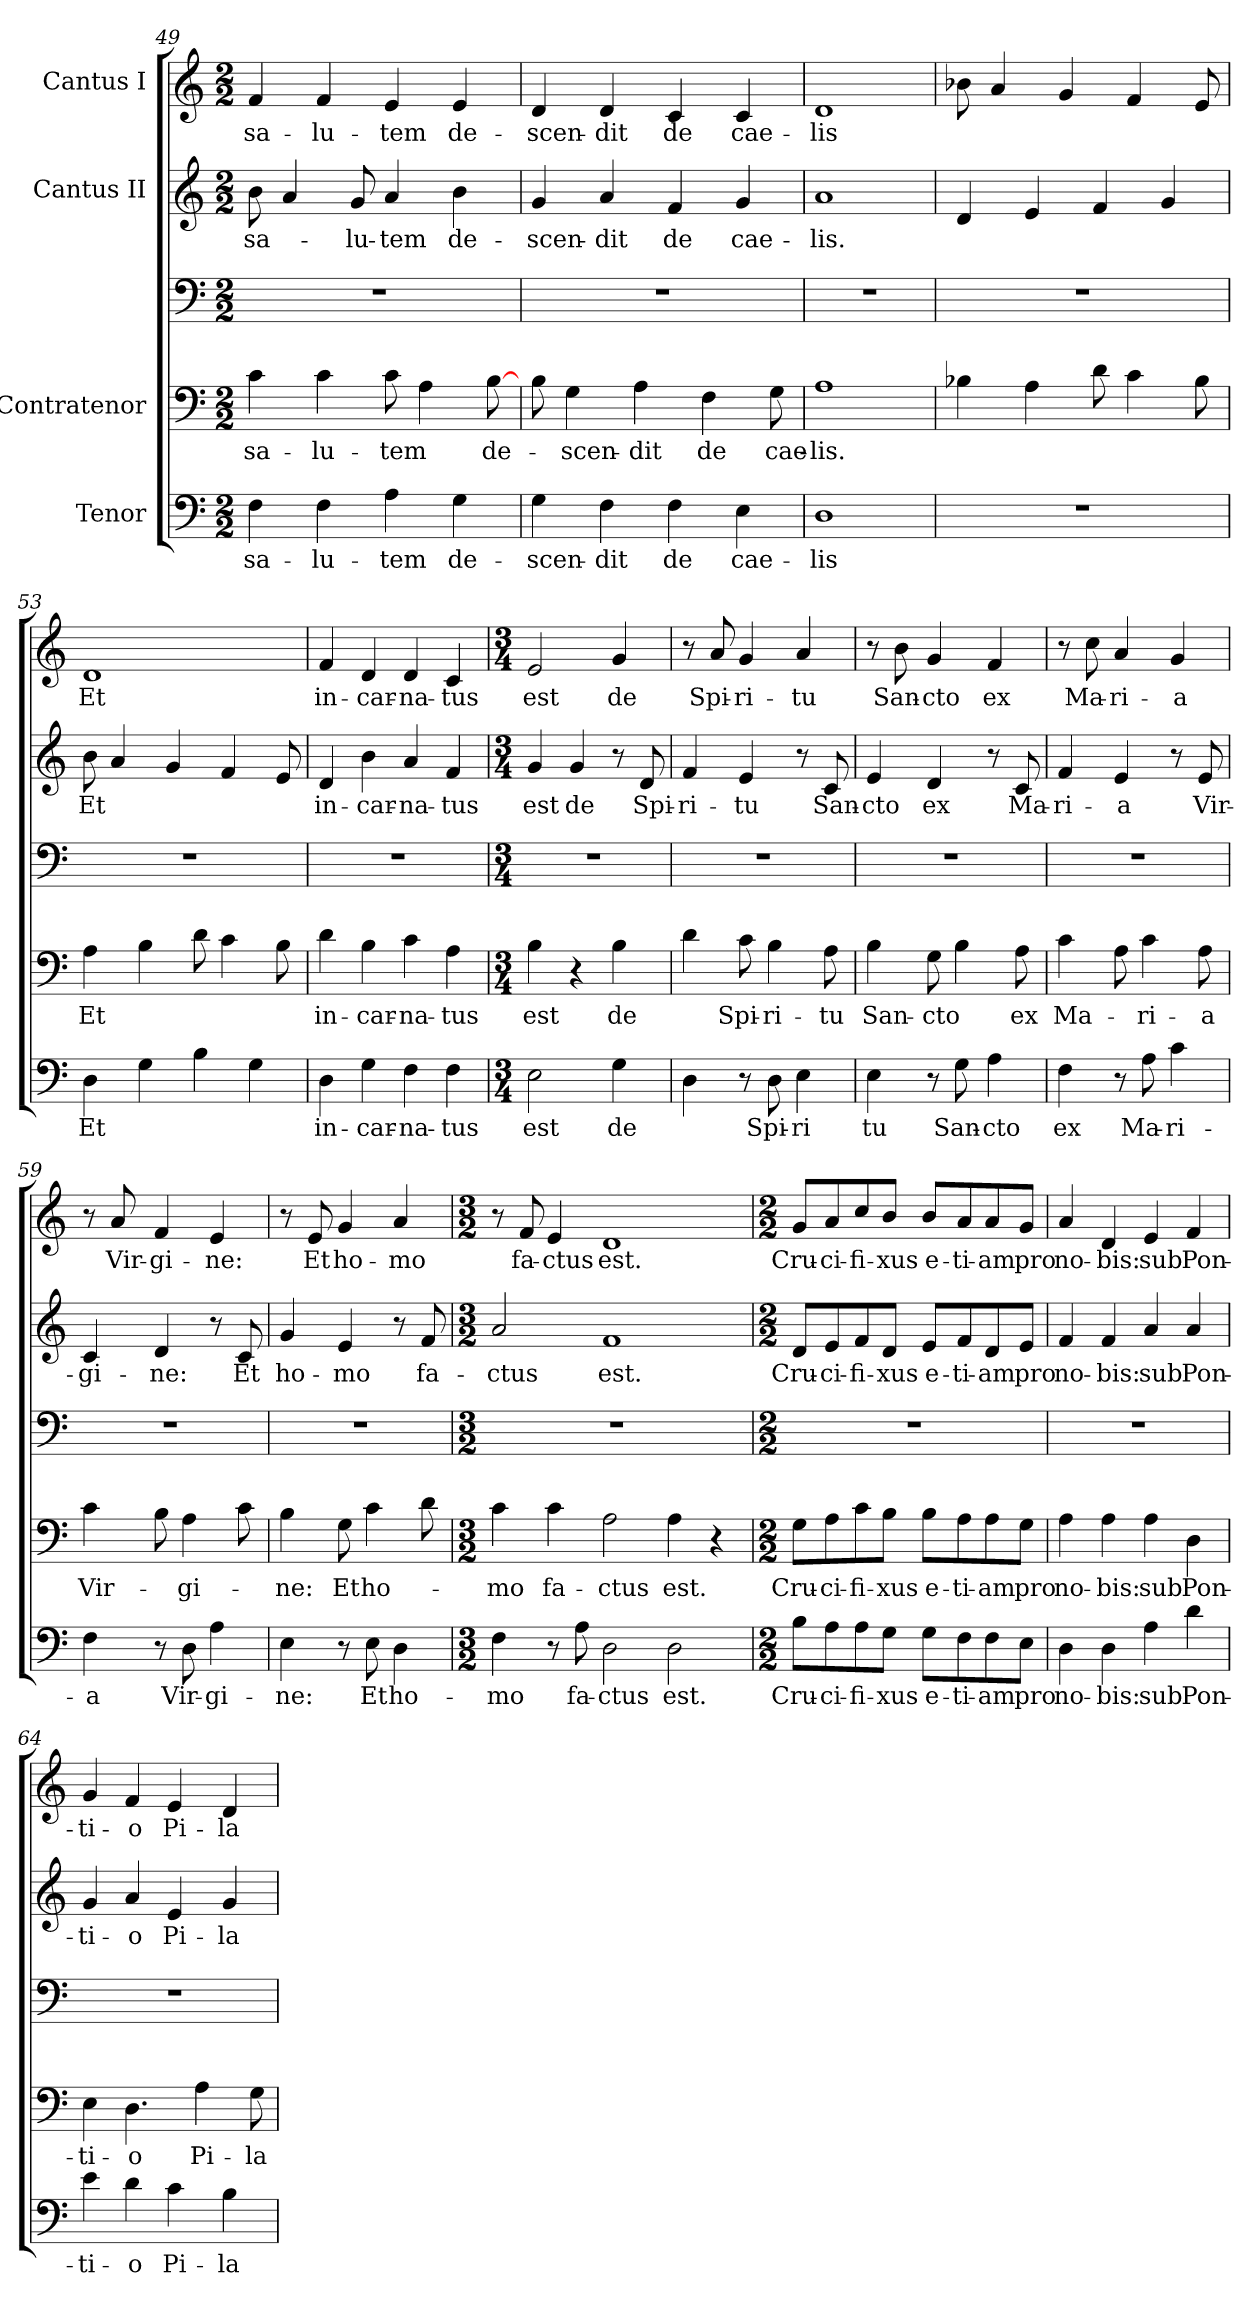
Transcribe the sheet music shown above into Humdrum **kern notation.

**kern	**text	**kern	**text	**kern	**kern	**text	**kern	**text
*part4	*part4	*part3	*part3	*part3	*part2	*part2	*part1	*part1
*staff5	*staff5	*staff4	*staff4	*staff3	*staff2	*staff2	*staff1	*staff1
*I"Tenor	*	*I"Contratenor	*	*	*I"Cantus II	*	*I"Cantus I	*
*clefF4	*	*clefF4	*	*clefF4	*clefG2	*	*clefG2	*
*k[]	*	*k[]	*	*k[]	*k[]	*	*k[]	*
*C:	*	*C:	*	*C:	*C:	*	*C:	*
*M2/2	*	*M2/2	*	*M2/2	*M2/2	*	*M2/2	*
=49	=49	=49	=49	=49	=49	=49	=49	=49
!	!LO:LY:b:color=#000000	!	!LO:LY:b:color=#000000	!	!	!LO:LY:b:color=#000000	!	!LO:LY:b:color=#000000
4Fi\	sa-	4ci\	sa-	1r	8bi\L	sa-	4fi/	sa-
.	.	.	.	.	4ai/	.	.	.
!	!LO:LY:b:color=#000000	!	!LO:LY:b:color=#000000	!	!	!	!	!LO:LY:b:color=#000000
4Fi\	-lu-	4ci\	-lu-	.	.	.	4fi/	-lu-
!	!	!	!	!	!	!LO:LY:b:color=#000000	!	!
.	.	.	.	.	8gi/L	-lu-	.	.
!	!LO:LY:b:color=#000000	!	!LO:LY:b:color=#000000	!	!	!LO:LY:b:color=#000000	!	!LO:LY:b:color=#000000
4Ai\	-tem	8ci\L	-tem	.	4ai/	-tem	4ei/	-tem
.	.	4Ai\	.	.	.	.	.	.
!	!LO:LY:b:color=#000000	!	!	!	!	!LO:LY:b:color=#000000	!	!LO:LY:b:color=#000000
4Gi\	de-	.	.	.	4bi\	de-	4ei/	de-
!	!	!	!LO:LY:b:color=#000000	!	!	!	!	!
.	.	[8Bi\L	de-	.	.	.	.	.
=50	=50	=50	=50	=50	=50	=50	=50	=50
!	!LO:LY:b:color=#000000	!	!	!	!	!LO:LY:b:color=#000000	!	!LO:LY:b:color=#000000
4Gi\	-scen-	8Bi\L	.	1r	4gi/	-scen-	4di/	-scen-
!	!	!	!LO:LY:b:color=#000000	!	!	!	!	!
.	.	4Gi\	-scen-	.	.	.	.	.
!	!LO:LY:b:color=#000000	!	!	!	!	!LO:LY:b:color=#000000	!	!LO:LY:b:color=#000000
4Fi\	-dit	.	.	.	4ai/	-dit	4di/	-dit
!	!	!	!LO:LY:b:color=#000000	!	!	!	!	!
.	.	4Ai\	-dit	.	.	.	.	.
!	!LO:LY:b:color=#000000	!	!	!	!	!LO:LY:b:color=#000000	!	!LO:LY:b:color=#000000
4Fi\	de	.	.	.	4fi/	de	4ci/	de
!	!	!	!LO:LY:b:color=#000000	!	!	!	!	!
.	.	4Fi\	de	.	.	.	.	.
!	!LO:LY:b:color=#000000	!	!	!	!	!LO:LY:b:color=#000000	!	!LO:LY:b:color=#000000
4Ei\	cae-	.	.	.	4gi/	cae-	4ci/	cae-
!	!	!	!LO:LY:b:color=#000000	!	!	!	!	!
.	.	8Gi\L	cae-	.	.	.	.	.
=51	=51	=51	=51	=51	=51	=51	=51	=51
!	!LO:LY:b:color=#000000	!	!LO:LY:b:color=#000000	!	!	!LO:LY:b:color=#000000	!	!LO:LY:b:color=#000000
1Di\	-lis	1Ai\	-lis.	1r	1ai/	-lis.	1di/	-lis
!!LO:LB:g=z
=52	=52	=52	=52	=52	=52	=52	=52	=52
1r	.	4B-Xi\	.	1r	4di/	.	8b-Xi\L	.
.	.	.	.	.	.	.	4ai/	.
.	.	4Ai\	.	.	4ei/	.	.	.
.	.	.	.	.	.	.	4gi/	.
.	.	8di\L	.	.	4fi/	.	.	.
.	.	4ci\	.	.	.	.	4fi/	.
.	.	.	.	.	4gi/	.	.	.
.	.	8B-i\L	.	.	.	.	8ei/L	.
=53	=53	=53	=53	=53	=53	=53	=53	=53
!	!LO:LY:b:color=#000000	!	!LO:LY:b:color=#000000	!	!	!LO:LY:b:color=#000000	!	!LO:LY:b:color=#000000
4Di\	Et	4Ai\	Et	1r	8bi\L	Et	1di/	Et
.	.	.	.	.	4ai/	.	.	.
4Gi\	.	4Bi\	.	.	.	.	.	.
.	.	.	.	.	4gi/	.	.	.
4Bi\	.	8di\L	.	.	.	.	.	.
.	.	4ci\	.	.	4fi/	.	.	.
4Gi\	.	.	.	.	.	.	.	.
.	.	8Bi\L	.	.	8ei/L	.	.	.
=54	=54	=54	=54	=54	=54	=54	=54	=54
!	!LO:LY:b:color=#000000	!	!LO:LY:b:color=#000000	!	!	!LO:LY:b:color=#000000	!	!LO:LY:b:color=#000000
4Di\	in-	4di\	in-	1r	4di/	in-	4fi/	in-
!	!LO:LY:b:color=#000000	!	!LO:LY:b:color=#000000	!	!	!LO:LY:b:color=#000000	!	!LO:LY:b:color=#000000
4Gi\	-car-	4Bi\	-car-	.	4bi\	-car-	4di/	-car-
!	!LO:LY:b:color=#000000	!	!LO:LY:b:color=#000000	!	!	!LO:LY:b:color=#000000	!	!LO:LY:b:color=#000000
4Fi\	-na-	4ci\	-na-	.	4ai/	-na-	4di/	-na-
!	!LO:LY:b:color=#000000	!	!LO:LY:b:color=#000000	!	!	!LO:LY:b:color=#000000	!	!LO:LY:b:color=#000000
4Fi\	-tus	4Ai\	-tus	.	4fi/	-tus	4ci/	-tus
=55	=55	=55	=55	=55	=55	=55	=55	=55
*M3/4	*	*M3/4	*	*M3/4	*M3/4	*	*M3/4	*
!	!LO:LY:b:color=#000000	!	!LO:LY:b:color=#000000	!LO:N:vis=1	!	!LO:LY:b:color=#000000	!	!LO:LY:b:color=#000000
2Ei\	est	4Bi\	est	2.r	4gi/	est	2ei/	est
!	!	!	!	!	!	!LO:LY:b:color=#000000	!	!
.	.	4r	.	.	4gi/	de	.	.
!	!LO:LY:b:color=#000000	!	!LO:LY:b:color=#000000	!	!	!	!	!LO:LY:b:color=#000000
4Gi\	de	4Bi\	de	.	8r	.	4gi/	de
!	!	!	!	!	!	!LO:LY:b:color=#000000	!	!
.	.	.	.	.	8di/L	Spi-	.	.
=56	=56	=56	=56	=56	=56	=56	=56	=56
!	!	!	!	!LO:N:vis=1	!	!LO:LY:b:color=#000000	!	!
4Di\	.	4di\	.	2.r	4fi/	-ri-	8r	.
!	!	!	!	!	!	!	!	!LO:LY:b:color=#000000
.	.	.	.	.	.	.	8ai/L	Spi-
!	!	!	!LO:LY:b:color=#000000	!	!	!LO:LY:b:color=#000000	!	!LO:LY:b:color=#000000
8r	.	8ci\L	Spi-	.	4ei/	-tu	4gi/	-ri-
!	!LO:LY:b:color=#000000	!	!LO:LY:b:color=#000000	!	!	!	!	!
8Di\L	Spi-	4Bi\	-ri-	.	.	.	.	.
!	!LO:LY:b:color=#000000	!	!	!	!	!	!	!LO:LY:b:color=#000000
4Ei\	-ri	.	.	.	8r	.	4ai/	-tu
!	!	!	!LO:LY:b:color=#000000	!	!	!LO:LY:b:color=#000000	!	!
.	.	8Ai\L	-tu	.	8ci/L	San-	.	.
!!LO:PB:g=z
=57	=57	=57	=57	=57	=57	=57	=57	=57
!	!LO:LY:b:color=#000000	!	!LO:LY:b:color=#000000	!LO:N:vis=1	!	!LO:LY:b:color=#000000	!	!
4Ei\	tu	4Bi\	San-	2.r	4ei/	-cto	8r	.
!	!	!	!	!	!	!	!	!LO:LY:b:color=#000000
.	.	.	.	.	.	.	8bi\L	San-
!	!	!	!LO:LY:b:color=#000000	!	!	!LO:LY:b:color=#000000	!	!LO:LY:b:color=#000000
8r	.	8Gi\L	-cto	.	4di/	ex	4gi/	-cto
!	!LO:LY:b:color=#000000	!	!	!	!	!	!	!
8Gi\L	San-	4Bi\	.	.	.	.	.	.
!	!LO:LY:b:color=#000000	!	!	!	!	!	!	!LO:LY:b:color=#000000
4Ai\	-cto	.	.	.	8r	.	4fi/	ex
!	!	!	!LO:LY:b:color=#000000	!	!	!LO:LY:b:color=#000000	!	!
.	.	8Ai\L	ex	.	8ci/L	Ma-	.	.
=58	=58	=58	=58	=58	=58	=58	=58	=58
!	!LO:LY:b:color=#000000	!	!LO:LY:b:color=#000000	!LO:N:vis=1	!	!LO:LY:b:color=#000000	!	!
4Fi\	ex	4ci\	Ma-	2.r	4fi/	-ri-	8r	.
!	!	!	!	!	!	!	!	!LO:LY:b:color=#000000
.	.	.	.	.	.	.	8cci\L	Ma-
!	!	!	!	!	!	!LO:LY:b:color=#000000	!	!LO:LY:b:color=#000000
8r	.	8Ai\L	.	.	4ei/	-a	4ai/	-ri-
!	!LO:LY:b:color=#000000	!	!LO:LY:b:color=#000000	!	!	!	!	!
8Ai\L	Ma-	4ci\	-ri-	.	.	.	.	.
!	!LO:LY:b:color=#000000	!	!	!	!	!	!	!LO:LY:b:color=#000000
4ci\	-ri-	.	.	.	8r	.	4gi/	-a
!	!	!	!LO:LY:b:color=#000000	!	!	!LO:LY:b:color=#000000	!	!
.	.	8Ai\L	-a	.	8ei/L	Vir-	.	.
=59	=59	=59	=59	=59	=59	=59	=59	=59
!	!LO:LY:b:color=#000000	!	!LO:LY:b:color=#000000	!LO:N:vis=1	!	!LO:LY:b:color=#000000	!	!
4Fi\	-a	4ci\	Vir-	2.r	4ci/	-gi-	8r	.
!	!	!	!	!	!	!	!	!LO:LY:b:color=#000000
.	.	.	.	.	.	.	8ai/L	Vir-
!	!	!	!	!	!	!LO:LY:b:color=#000000	!	!LO:LY:b:color=#000000
8r	.	8Bi\L	.	.	4di/	-ne:	4fi/	-gi-
!	!LO:LY:b:color=#000000	!	!LO:LY:b:color=#000000	!	!	!	!	!
8Di\L	Vir-	4Ai\	-gi-	.	.	.	.	.
!	!LO:LY:b:color=#000000	!	!	!	!	!	!	!LO:LY:b:color=#000000
4Ai\	-gi-	.	.	.	8r	.	4ei/	-ne:
!	!	!	!	!	!	!LO:LY:b:color=#000000	!	!
.	.	8ci\L	.	.	8ci/L	Et	.	.
=60	=60	=60	=60	=60	=60	=60	=60	=60
!	!LO:LY:b:color=#000000	!	!LO:LY:b:color=#000000	!LO:N:vis=1	!	!LO:LY:b:color=#000000	!	!
4Ei\	-ne:	4Bi\	-ne:	2.r	4gi/	ho-	8r	.
!	!	!	!	!	!	!	!	!LO:LY:b:color=#000000
.	.	.	.	.	.	.	8ei/L	Et
!	!	!	!LO:LY:b:color=#000000	!	!	!LO:LY:b:color=#000000	!	!LO:LY:b:color=#000000
8r	.	8Gi\L	Et	.	4ei/	-mo	4gi/	ho-
!	!LO:LY:b:color=#000000	!	!LO:LY:b:color=#000000	!	!	!	!	!
8Ei\L	Et	4ci\	ho-	.	.	.	.	.
!	!LO:LY:b:color=#000000	!	!	!	!	!	!	!LO:LY:b:color=#000000
4Di\	ho-	.	.	.	8r	.	4ai/	-mo
!	!	!	!	!	!	!LO:LY:b:color=#000000	!	!
.	.	8di\L	.	.	8fi/L	fa-	.	.
!!LO:LB:g=z
=61	=61	=61	=61	=61	=61	=61	=61	=61
*M3/2	*	*M3/2	*	*M3/2	*M3/2	*	*M3/2	*
!	!LO:LY:b:color=#000000	!	!LO:LY:b:color=#000000	!LO:N:vis=1	!	!LO:LY:b:color=#000000	!	!
4Fi\	-mo	4ci\	-mo	1.r	2ai/	-ctus	8r	.
!	!	!	!	!	!	!	!	!LO:LY:b:color=#000000
.	.	.	.	.	.	.	8fi/L	fa-
!	!	!	!LO:LY:b:color=#000000	!	!	!	!	!LO:LY:b:color=#000000
8r	.	4ci\	fa-	.	.	.	4ei/	-ctus
!	!LO:LY:b:color=#000000	!	!	!	!	!	!	!
8Ai\L	fa-	.	.	.	.	.	.	.
!	!LO:LY:b:color=#000000	!	!LO:LY:b:color=#000000	!	!	!LO:LY:b:color=#000000	!	!LO:LY:b:color=#000000
2Di\	-ctus	2Ai\	-ctus	.	1fi/	est.	1di/	est.
!	!LO:LY:b:color=#000000	!	!LO:LY:b:color=#000000	!	!	!	!	!
2Di\	est.	4Ai\	est.	.	.	.	.	.
.	.	4r	.	.	.	.	.	.
=62	=62	=62	=62	=62	=62	=62	=62	=62
*M2/2	*	*M2/2	*	*M2/2	*M2/2	*	*M2/2	*
!	!LO:LY:b:color=#000000	!	!LO:LY:b:color=#000000	!	!	!LO:LY:b:color=#000000	!	!LO:LY:b:color=#000000
8Bi\L	Cru-	8Gi\L	Cru-	1r	8di/L	Cru-	8gi/L	Cru-
!	!LO:LY:b:color=#000000	!	!LO:LY:b:color=#000000	!	!	!LO:LY:b:color=#000000	!	!LO:LY:b:color=#000000
8Ai\	-ci-	8Ai\	-ci-	.	8ei/	-ci-	8ai/	-ci-
!	!LO:LY:b:color=#000000	!	!LO:LY:b:color=#000000	!	!	!LO:LY:b:color=#000000	!	!LO:LY:b:color=#000000
8Ai\	-fi-	8ci\	-fi-	.	8fi/	-fi-	8cci/	-fi-
!	!LO:LY:b:color=#000000	!	!LO:LY:b:color=#000000	!	!	!LO:LY:b:color=#000000	!	!LO:LY:b:color=#000000
8Gi\J	-xus	8Bi\J	-xus	.	8di/J	-xus	8bi/J	-xus
!	!LO:LY:b:color=#000000	!	!LO:LY:b:color=#000000	!	!	!LO:LY:b:color=#000000	!	!LO:LY:b:color=#000000
8Gi\L	e-	8Bi\L	e-	.	8ei/L	e-	8bi/L	e-
!	!LO:LY:b:color=#000000	!	!LO:LY:b:color=#000000	!	!	!LO:LY:b:color=#000000	!	!LO:LY:b:color=#000000
8Fi\	-ti-	8Ai\	-ti-	.	8fi/	-ti-	8ai/	-ti-
!	!LO:LY:b:color=#000000	!	!LO:LY:b:color=#000000	!	!	!LO:LY:b:color=#000000	!	!LO:LY:b:color=#000000
8Fi\	-am	8Ai\	-am	.	8di/	-am	8ai/	-am
!	!LO:LY:b:color=#000000	!	!LO:LY:b:color=#000000	!	!	!LO:LY:b:color=#000000	!	!LO:LY:b:color=#000000
8Ei\J	pro	8Gi\J	pro	.	8ei/J	pro	8gi/J	pro
=63	=63	=63	=63	=63	=63	=63	=63	=63
!	!LO:LY:b:color=#000000	!	!LO:LY:b:color=#000000	!	!	!LO:LY:b:color=#000000	!	!LO:LY:b:color=#000000
4Di\	no-	4Ai\	no-	1r	4fi/	no-	4ai/	no-
!	!LO:LY:b:color=#000000	!	!LO:LY:b:color=#000000	!	!	!LO:LY:b:color=#000000	!	!LO:LY:b:color=#000000
4Di\	-bis:	4Ai\	-bis:	.	4fi/	-bis:	4di/	-bis:
!	!LO:LY:b:color=#000000	!	!LO:LY:b:color=#000000	!	!	!LO:LY:b:color=#000000	!	!LO:LY:b:color=#000000
4Ai\	sub	4Ai\	sub	.	4ai/	sub	4ei/	sub
!	!LO:LY:b:color=#000000	!	!LO:LY:b:color=#000000	!	!	!LO:LY:b:color=#000000	!	!LO:LY:b:color=#000000
4di\	Pon-	4Di\	Pon-	.	4ai/	Pon-	4fi/	Pon-
=64	=64	=64	=64	=64	=64	=64	=64	=64
!	!LO:LY:b:color=#000000	!	!LO:LY:b:color=#000000	!	!	!LO:LY:b:color=#000000	!	!LO:LY:b:color=#000000
4ei\	-ti-	4Ei\	-ti-	1r	4gi/	-ti-	4gi/	-ti-
!	!LO:LY:b:color=#000000	!	!LO:LY:b:color=#000000	!	!	!LO:LY:b:color=#000000	!	!LO:LY:b:color=#000000
4di\	-o	4.Di\	-o	.	4ai/	-o	4fi/	-o
!	!LO:LY:b:color=#000000	!	!	!	!	!LO:LY:b:color=#000000	!	!LO:LY:b:color=#000000
4ci\	Pi-	.	.	.	4ei/	Pi-	4ei/	Pi-
!	!	!	!LO:LY:b:color=#000000	!	!	!	!	!
.	.	4Ai\	Pi-	.	.	.	.	.
!	!LO:LY:b:color=#000000	!	!	!	!	!LO:LY:b:color=#000000	!	!LO:LY:b:color=#000000
4Bi\	-la-	.	.	.	4gi/	-la-	4di/	-la-
!	!	!	!LO:LY:b:color=#000000	!	!	!	!	!
.	.	8Gi\L	-la-	.	.	.	.	.
=	=	=	=	=	=	=	=	=
*-	*-	*-	*-	*-	*-	*-	*-	*-
